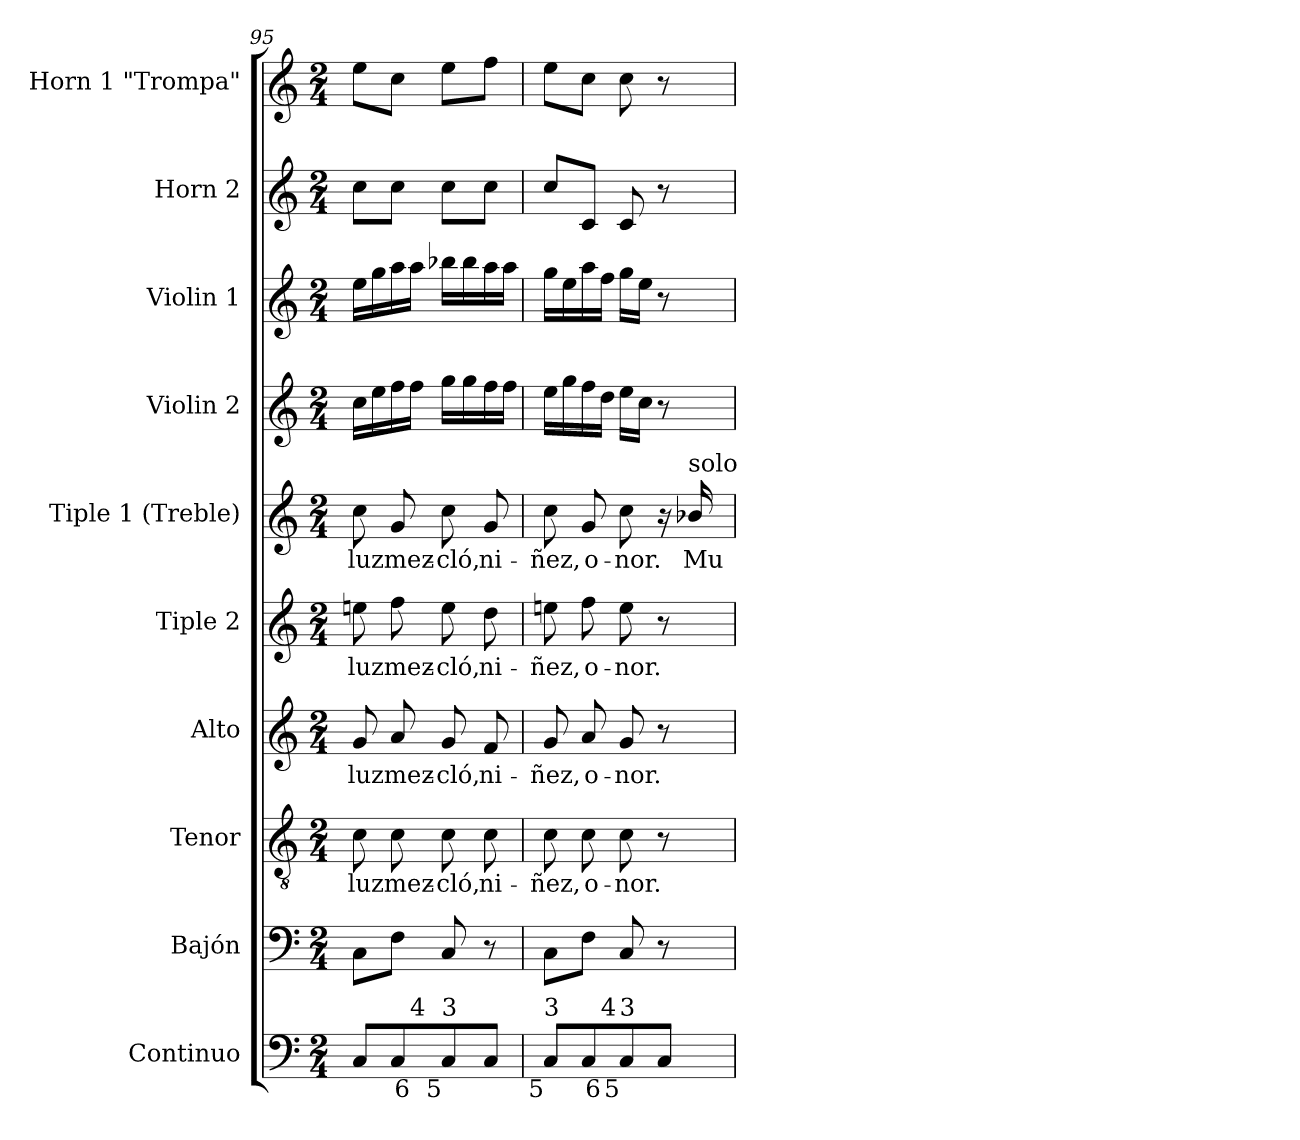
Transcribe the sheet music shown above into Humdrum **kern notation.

**kern	**kern	**kern	**text	**kern	**text	**kern	**text	**kern	**text	**kern	**kern	**kern	**kern
*part10	*part9	*part8	*part8	*part7	*part7	*part6	*part6	*part5	*part5	*part4	*part3	*part2	*part1
*staff10	*staff9	*staff8	*staff8	*staff7	*staff7	*staff6	*staff6	*staff5	*staff5	*staff4	*staff3	*staff2	*staff1
*I"Continuo	*I"Bajón	*I"Tenor	*	*I"Alto	*	*I"Tiple 2	*	*I"Tiple 1 (Treble)	*	*I"Violin 2	*I"Violin 1	*I"Horn 2	*I"Horn 1 "Trompa"
*I'Cont.	*	*I'T.	*	*I'A.	*	*	*	*	*	*I'Vln. 2	*I'Vln. 1	*I'Hn 1.	*I'Hn 1.
!!LO:LB:g=z
*clefF4	*clefF4	*clefGv2	*	*clefG2	*	*clefG2	*	*clefG2	*	*clefG2	*clefG2	*clefG2	*clefG2
*	*	*ITrd7c12	*	*	*	*	*	*	*	*	*	*ITrd7c12	*ITrd7c12
*k[]	*k[]	*k[]	*	*k[]	*	*k[]	*	*k[]	*	*k[]	*k[]	*k[]	*k[]
*C:	*C:	*C:	*	*C:	*	*C:	*	*C:	*	*C:	*C:	*C:	*C:
*M2/4	*M2/4	*M2/4	*	*M2/4	*	*M2/4	*	*M2/4	*	*M2/4	*M2/4	*M2/4	*M2/4
=95	=95	=95	=95	=95	=95	=95	=95	=95	=95	=95	=95	=95	=95
!	!	!	!LO:LY:b:color=#000000	!	!	!	!	!	!	!	!	!	!
!	!	!	!	!	!LO:LY:b:color=#000000	!	!	!	!	!	!	!	!
!	!	!	!	!	!	!	!LO:LY:b:color=#000000	!	!	!	!	!	!
!LO:TX:b:rj:t=5	!	!	!	!	!	!	!	!	!	!	!	!	!
!LO:TX:t=3	!	!	!	!	!	!	!	!	!	!	!	!	!
!	!	!	!	!	!	!	!	!	!LO:LY:b:color=#000000	!	!	!	!
*^	*	*	*	*	*	*	*	*	*	*	*	*	*
8Ci/L	8.ryy	8Ci\L	8Ci\	luz	8gi/	luz	8eeni\	luz	8cci\	luz	16cci\LL	16eei\LL	8ci\L	8ei\L
.	.	.	.	.	.	.	.	.	.	.	16eei\	16ggi\	.	.
!	!	!	!	!LO:LY:b:color=#000000	!	!	!	!	!	!	!	!	!	!
!	!	!	!	!	!	!LO:LY:b:color=#000000	!	!	!	!	!	!	!	!
!	!	!	!	!	!	!	!	!LO:LY:b:color=#000000	!	!	!	!	!	!
!	!	!	!	!	!	!	!	!	!	!LO:LY:b:color=#000000	!	!	!	!
8Ci/	.	8Fi\J	8Ci\	mez-	8ai/	mez-	8ffi\	mez-	8gi/	mez-	16ffi\	16aai\	8ci\J	8ci\J
!	!LO:TX:b:rj:t=6	!	!	!	!	!	!	!	!	!	!	!	!	!
!	!LO:TX:t=4	!	!	!	!	!	!	!	!	!	!	!	!	!
.	4ryy	.	.	.	.	.	.	.	.	.	16ffi\JJ	16aai\JJ	.	.
!	!	!	!	!LO:LY:b:color=#000000	!	!	!	!	!	!	!	!	!	!
!	!	!	!	!	!	!LO:LY:b:color=#000000	!	!	!	!	!	!	!	!
!	!	!	!	!	!	!	!	!LO:LY:b:color=#000000	!	!	!	!	!	!
!LO:TX:b:rj:t=5	!	!	!	!	!	!	!	!	!	!	!	!	!	!
!LO:TX:t=3	!	!	!	!	!	!	!	!	!	!	!	!	!	!
!	!	!	!	!	!	!	!	!	!	!LO:LY:b:color=#000000	!	!	!	!
8Ci/	.	8Ci/	8Ci\	-cló,	8gi/	-cló,	8eei\	-cló,	8cci\	-cló,	16ggi\LL	16bb-Xi\LL	8ci\L	8ei\L
.	.	.	.	.	.	.	.	.	.	.	16ggi\	16bb-i\	.	.
!	!	!	!	!LO:LY:b:color=#000000	!	!	!	!	!	!	!	!	!	!
!	!	!	!	!	!	!LO:LY:b:color=#000000	!	!	!	!	!	!	!	!
!	!	!	!	!	!	!	!	!LO:LY:b:color=#000000	!	!	!	!	!	!
!	!	!	!	!	!	!	!	!	!	!LO:LY:b:color=#000000	!	!	!	!
8Ci/J	.	8r	8Ci\	ni-	8fi/	ni-	8ddi\	ni-	8gi/	ni-	16ffi\	16aai\	8ci\J	8fi\J
.	16ryy	.	.	.	.	.	.	.	.	.	16ffi\JJ	16aai\JJ	.	.
=96	=96	=96	=96	=96	=96	=96	=96	=96	=96	=96	=96	=96	=96	=96
!	!	!	!	!LO:LY:b:color=#000000	!	!	!	!	!	!	!	!	!	!
!	!	!	!	!	!	!LO:LY:b:color=#000000	!	!	!	!	!	!	!	!
!	!	!	!	!	!	!	!	!LO:LY:b:color=#000000	!	!	!	!	!	!
!LO:TX:b:rj:t=5	!	!	!	!	!	!	!	!	!	!	!	!	!	!
!LO:TX:t=3	!	!	!	!	!	!	!	!	!	!	!	!	!	!
!	!	!	!	!	!	!	!	!	!	!LO:LY:b:color=#000000	!	!	!	!
8Ci/L	8.ryy	8Ci\L	8Ci\	-ñez,	8gi/	-ñez,	8eeni\	-ñez,	8cci\	-ñez,	16eei\LL	16ggi\LL	8ci/L	8ei\L
.	.	.	.	.	.	.	.	.	.	.	16ggi\	16eei\	.	.
!	!	!	!	!LO:LY:b:color=#000000	!	!	!	!	!	!	!	!	!	!
!	!	!	!	!	!	!LO:LY:b:color=#000000	!	!	!	!	!	!	!	!
!	!	!	!	!	!	!	!	!LO:LY:b:color=#000000	!	!	!	!	!	!
!	!	!	!	!	!	!	!	!	!	!LO:LY:b:color=#000000	!	!	!	!
8Ci/	.	8Fi\J	8Ci\	o-	8ai/	o-	8ffi\	o-	8gi/	o-	16ffi\	16aai\	8Ci/J	8ci\J
!	!LO:TX:b:rj:t=6	!	!	!	!	!	!	!	!	!	!	!	!	!
!	!LO:TX:t=4	!	!	!	!	!	!	!	!	!	!	!	!	!
.	4ryy	.	.	.	.	.	.	.	.	.	16ddi\JJ	16ffi\JJ	.	.
!	!	!	!	!LO:LY:b:color=#000000	!	!	!	!	!	!	!	!	!	!
!	!	!	!	!	!	!LO:LY:b:color=#000000	!	!	!	!	!	!	!	!
!	!	!	!	!	!	!	!	!LO:LY:b:color=#000000	!	!	!	!	!	!
!LO:TX:b:rj:t=5	!	!	!	!	!	!	!	!	!	!	!	!	!	!
!LO:TX:t=3	!	!	!	!	!	!	!	!	!	!	!	!	!	!
!	!	!	!	!	!	!	!	!	!	!LO:LY:b:color=#000000	!	!	!	!
8Ci/	.	8Ci/	8Ci\	-nor.	8gi/	-nor.	8eei\	-nor.	8cci\	-nor.	16eei\LL	16ggi\LL	8Ci/	8ci\
.	.	.	.	.	.	.	.	.	.	.	16cci\JJ	16eei\JJ	.	.
8Ci/J	.	8r	8r	.	8r	.	8r	.	16r	.	8r	8r	8r	8r
!	!	!	!	!	!	!	!	!	!LO:TX:a:t=solo	!	!	!	!	!
!	!	!	!	!	!	!	!	!	!	!LO:LY:b:color=#000000	!	!	!	!
.	16ryy	.	.	.	.	.	.	.	16b-Xi/	Mu-	.	.	.	.
*v	*v	*	*	*	*	*	*	*	*	*	*	*	*	*
=	=	=	=	=	=	=	=	=	=	=	=	=	=
*-	*-	*-	*-	*-	*-	*-	*-	*-	*-	*-	*-	*-	*-
